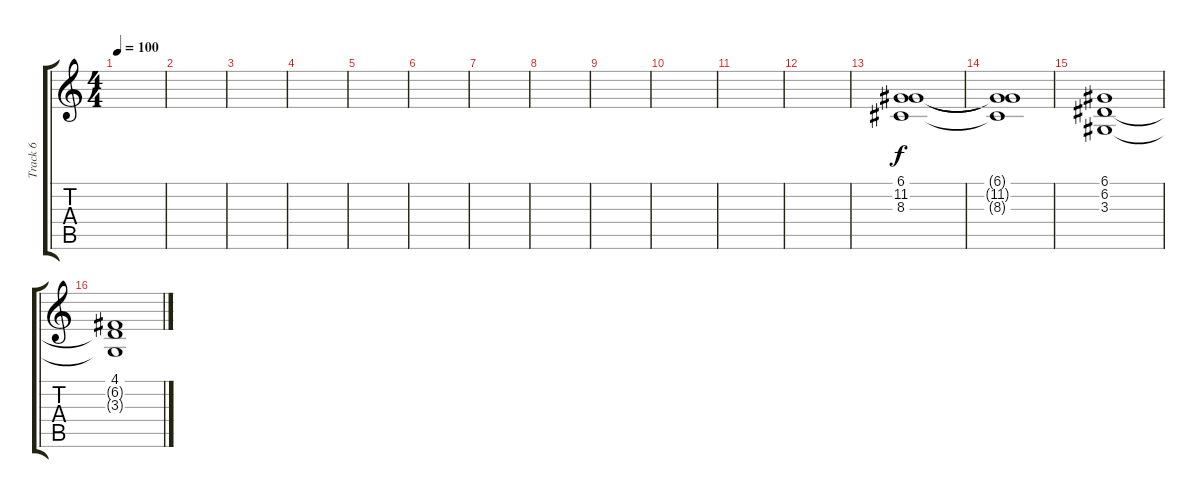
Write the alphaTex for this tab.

\track ("Track 6" "Track 6") {instrument drawbarorgan}
\staff {score tabs}
\tuning (D4 A3 F3 C3 G2 C2) {hide}
\ts (4 4)
\tempo 100
\clef g2
\ks c
|
|
|
|
|
|
|
|
|
|
|
|
(6.1 11.2 8.3).1 |
(6.1{t} 11.2{t} 8.3{t}).1 |
(6.1 6.2 3.3).1 |
(4.1 6.2{t} 3.3{t}).1
